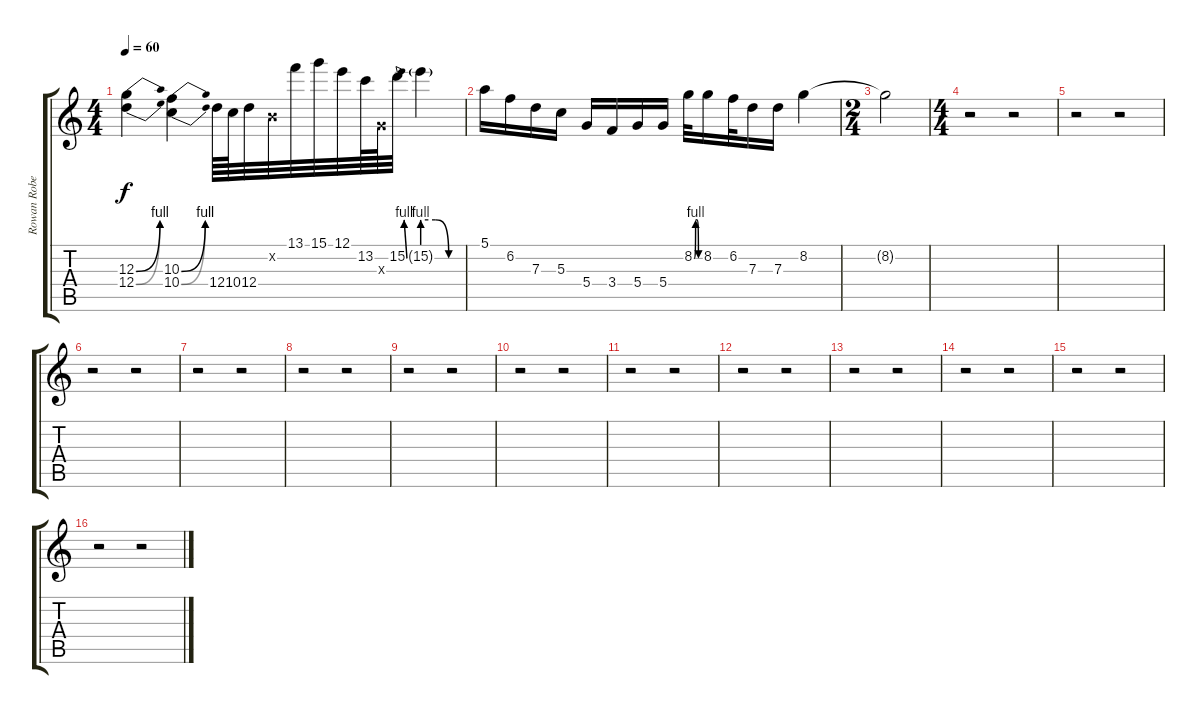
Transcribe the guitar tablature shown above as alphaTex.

\track ("Rowan Robertson V" "Rowan Robe") {instrument distortionguitar}
\staff {score tabs}
\tuning (E4 B3 G3 D3 A2 D2) {hide}
\ts (4 4)
\tempo 60
\clef g2
\ks c
(12.3{be (bend 0 0 60 4)} 12.4{be (bend 0 0 60 4)}).4{dy f} (10.3{be (bend 0 0 60 4)} 10.4{be (bend 0 0 60 4)}).4 12.4.64 10.4.64 12.4.32 0.2{x}.32 13.1.32 15.1.32 12.1.32 13.2.64 0.3{x}.64 15.2{be (bend 0 0 60 4)}.32 15.2{be (custom 0 4 20 4 40 0 60 0) g}.4 |
5.1.16 6.2.16 7.3.16 5.3.16 5.4.16 3.4.16 5.4.16 5.4.16 8.2{be (custom 0 0 15 4 30 4 45 0 60 0)}.32 8.2.16 6.2.32 7.3.16 7.3.16 8.2.4 |
\ts (2 4)
8.2{t}.2 |
\ts (4 4)
r.2 r.2 |
r.2 r.2 |
r.2 r.2 |
r.2 r.2 |
r.2 r.2 |
r.2 r.2 |
r.2 r.2 |
r.2 r.2 |
r.2 r.2 |
r.2 r.2 |
r.2 r.2 |
r.2 r.2 |
r.2 r.2
